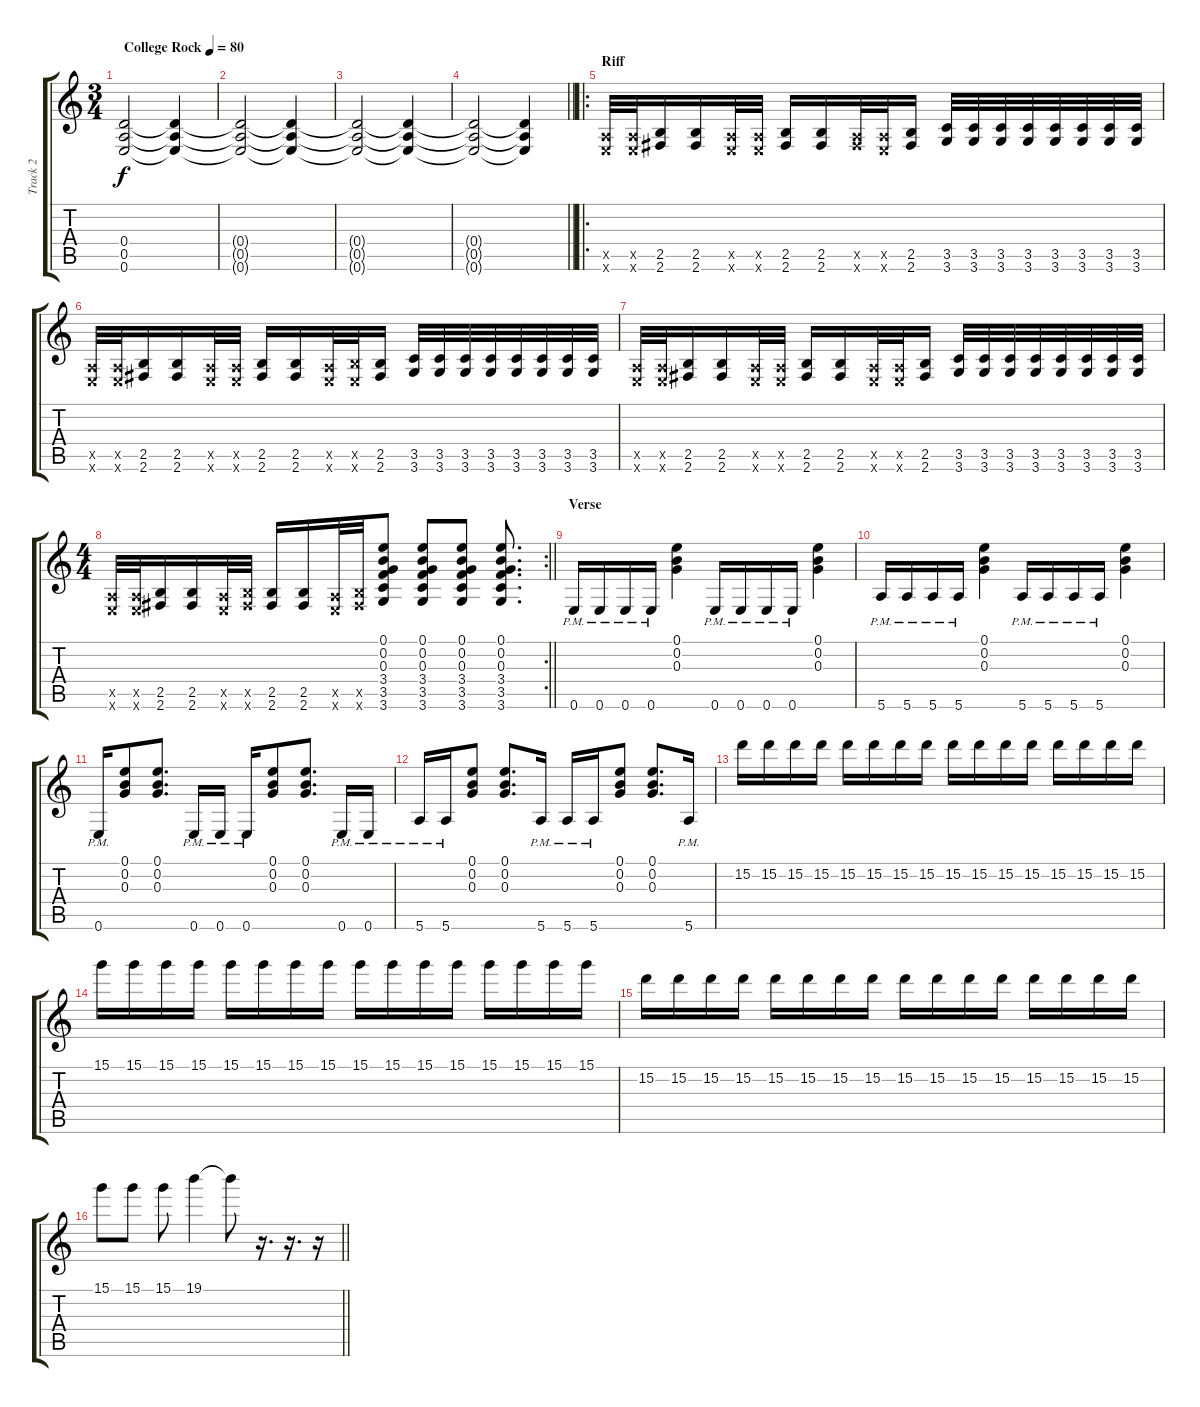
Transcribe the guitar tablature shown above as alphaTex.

\track ("Track 2" "Track 2") {instrument distortionguitar}
\staff {score tabs}
\tuning (E4 B3 G3 D3 A2 E2) {hide}
\ts (3 4)
\tempo (80 "College Rock")
\clef g2
\ks c
(0.4 0.5 0.6).2{dy f instrument distortionguitar} (0.4{t} 0.5{t} 0.6{t}).4 |
(0.4{t} 0.5{t} 0.6{t}).2 (0.4{t} 0.5{t} 0.6{t}).4 |
(0.4{t} 0.5{t} 0.6{t}).2 (0.4{t} 0.5{t} 0.6{t}).4 |
\barLineRight lightlight
(0.4{t} 0.5{t} 0.6{t}).2 (0.4{t} 0.5{t} 0.6{t}).4 |
\ro
\section ("" "Riff")
(0.5{x} 0.6{x}).32 (0.5{x} 0.6{x}).32 (2.5 2.6).16 (2.5 2.6).16 (0.5{x} 0.6{x}).32 (0.5{x} 0.6{x}).32 (2.5 2.6).16 (2.5 2.6).16 (0.5{x} 2.6{x}).32 (0.5{x} 0.6{x}).32 (2.5 2.6).16 (3.5 3.6).32 (3.5 3.6).32 (3.5 3.6).32 (3.5 3.6).32 (3.5 3.6).32 (3.5 3.6).32 (3.5 3.6).32 (3.5 3.6).32 |
(0.5{x} 0.6{x}).32 (0.5{x} 0.6{x}).32 (2.5 2.6).16 (2.5 2.6).16 (0.5{x} 0.6{x}).32 (0.5{x} 0.6{x}).32 (2.5 2.6).16 (2.5 2.6).16 (0.5{x} 0.6{x}).32 (2.5{x} 0.6{x}).32 (2.5 2.6).16 (3.5 3.6).32 (3.5 3.6).32 (3.5 3.6).32 (3.5 3.6).32 (3.5 3.6).32 (3.5 3.6).32 (3.5 3.6).32 (3.5 3.6).32 |
(0.5{x} 0.6{x}).32 (0.5{x} 0.6{x}).32 (2.5 2.6).16 (2.5 2.6).16 (0.5{x} 0.6{x}).32 (0.5{x} 0.6{x}).32 (2.5 2.6).16 (2.5 2.6).16 (0.5{x} 0.6{x}).32 (0.5{x} 0.6{x}).32 (2.5 2.6).16 (3.5 3.6).32 (3.5 3.6).32 (3.5 3.6).32 (3.5 3.6).32 (3.5 3.6).32 (3.5 3.6).32 (3.5 3.6).32 (3.5 3.6).32 |
\rc 2
\ts (4 4)
\barLineRight lightlight
(0.5{x} 0.6{x}).32 (0.5{x} 0.6{x}).32 (2.5 2.6).16 (2.5 2.6).16 (0.5{x} 0.6{x}).32 (2.5{x} 2.6{x}).32 (2.5 2.6).16 (2.5 2.6).16 (0.5{x} 0.6{x}).32 (2.5{x} 2.6{x}).32 (0.1 0.2 0.3 3.4 3.5 3.6).8 (0.1 0.2 0.3 3.4 3.5 3.6).8 (0.1 0.2 0.3 3.4 3.5 3.6).8 (0.1 0.2 0.3 3.4 3.5 3.6).8{d} |
\section ("" "Verse")
0.6{pm}.16 0.6{pm}.16 0.6{pm}.16 0.6{pm}.16 (0.1 0.2 0.3).4 0.6{pm}.16 0.6{pm}.16 0.6{pm}.16 0.6{pm}.16 (0.1 0.2 0.3).4 |
5.6{pm}.16 5.6{pm}.16 5.6{pm}.16 5.6{pm}.16 (0.1 0.2 0.3).4 5.6{pm}.16 5.6{pm}.16 5.6{pm}.16 5.6{pm}.16 (0.1 0.2 0.3).4 |
0.6{pm}.16 (0.1 0.2 0.3).8 (0.1 0.2 0.3).8{d} 0.6{pm}.16 0.6{pm}.16 0.6{pm}.16 (0.1 0.2 0.3).8 (0.1 0.2 0.3).8{d} 0.6{pm}.16 0.6{pm}.16 |
5.6{pm}.16 5.6{pm}.16 (0.1 0.2 0.3).8 (0.1 0.2 0.3).8{d} 5.6{pm}.16 5.6{pm}.16 5.6{pm}.16 (0.1 0.2 0.3).8 (0.1 0.2 0.3).8{d} 5.6{pm}.16 |
15.2.16 15.2.16 15.2.16 15.2.16 15.2.16 15.2.16 15.2.16 15.2.16 15.2.16 15.2.16 15.2.16 15.2.16 15.2.16 15.2.16 15.2.16 15.2.16 |
15.1.16 15.1.16 15.1.16 15.1.16 15.1.16 15.1.16 15.1.16 15.1.16 15.1.16 15.1.16 15.1.16 15.1.16 15.1.16 15.1.16 15.1.16 15.1.16 |
15.2.16 15.2.16 15.2.16 15.2.16 15.2.16 15.2.16 15.2.16 15.2.16 15.2.16 15.2.16 15.2.16 15.2.16 15.2.16 15.2.16 15.2.16 15.2.16 |
\barLineRight lightlight
15.1.8 15.1.8 15.1.8 19.1.4 19.1{t}.8 r.16{d} r.16{d} r.16
